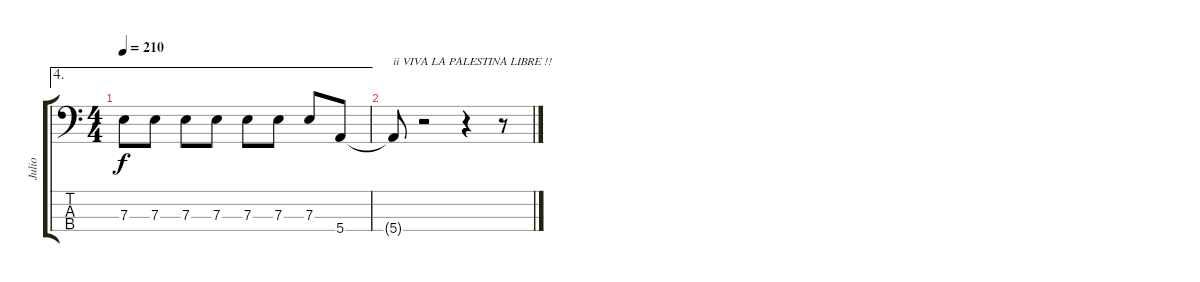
\track ("Julio" "Julio") {instrument electricbassfinger}
\staff {score tabs}
\tuning (G2 D2 A1 E1) {hide}
\ae 4
\ts (4 4)
\tempo 210
\clef f4
\ks c
7.3.8{dy f} 7.3.8 7.3.8 7.3.8 7.3.8 7.3.8 7.3.8 5.4.8 |
5.4{t}.8{txt "ii VIVA LA PALESTINA LIBRE !!"} r.2 r.4 r.8
